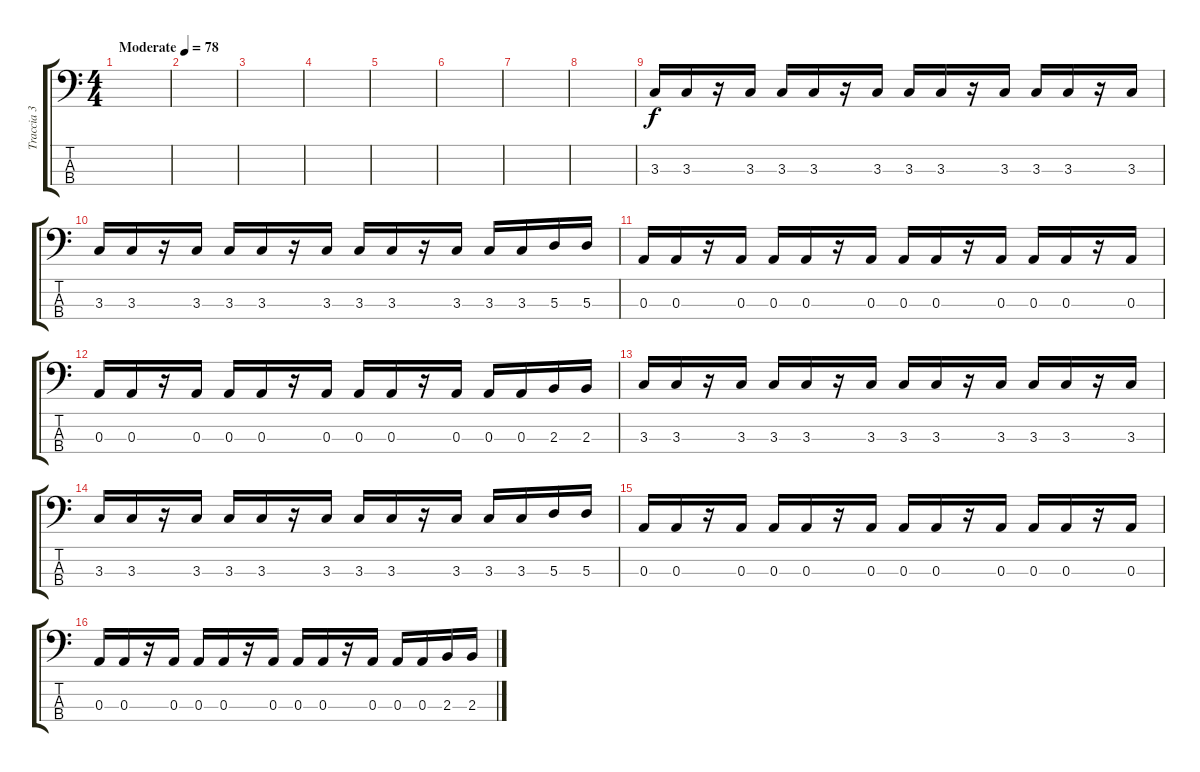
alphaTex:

\track ("Traccia 3" "Traccia 3") {instrument electricbassfinger}
\staff {score tabs}
\tuning (G2 D2 A1 E1) {hide}
\ts (4 4)
\tempo (78 "Moderate")
\clef f4
\ks c
|
|
|
|
|
|
|
|
3.3.16 3.3.16 r.16 3.3.16 3.3.16 3.3.16 r.16 3.3.16 3.3.16 3.3.16 r.16 3.3.16 3.3.16 3.3.16 r.16 3.3.16 |
3.3.16 3.3.16 r.16 3.3.16 3.3.16 3.3.16 r.16 3.3.16 3.3.16 3.3.16 r.16 3.3.16 3.3.16 3.3.16 5.3.16 5.3.16 |
0.3.16 0.3.16 r.16 0.3.16 0.3.16 0.3.16 r.16 0.3.16 0.3.16 0.3.16 r.16 0.3.16 0.3.16 0.3.16 r.16 0.3.16 |
0.3.16 0.3.16 r.16 0.3.16 0.3.16 0.3.16 r.16 0.3.16 0.3.16 0.3.16 r.16 0.3.16 0.3.16 0.3.16 2.3.16 2.3.16 |
3.3.16 3.3.16 r.16 3.3.16 3.3.16 3.3.16 r.16 3.3.16 3.3.16 3.3.16 r.16 3.3.16 3.3.16 3.3.16 r.16 3.3.16 |
3.3.16 3.3.16 r.16 3.3.16 3.3.16 3.3.16 r.16 3.3.16 3.3.16 3.3.16 r.16 3.3.16 3.3.16 3.3.16 5.3.16 5.3.16 |
0.3.16 0.3.16 r.16 0.3.16 0.3.16 0.3.16 r.16 0.3.16 0.3.16 0.3.16 r.16 0.3.16 0.3.16 0.3.16 r.16 0.3.16 |
0.3.16 0.3.16 r.16 0.3.16 0.3.16 0.3.16 r.16 0.3.16 0.3.16 0.3.16 r.16 0.3.16 0.3.16 0.3.16 2.3.16 2.3.16
